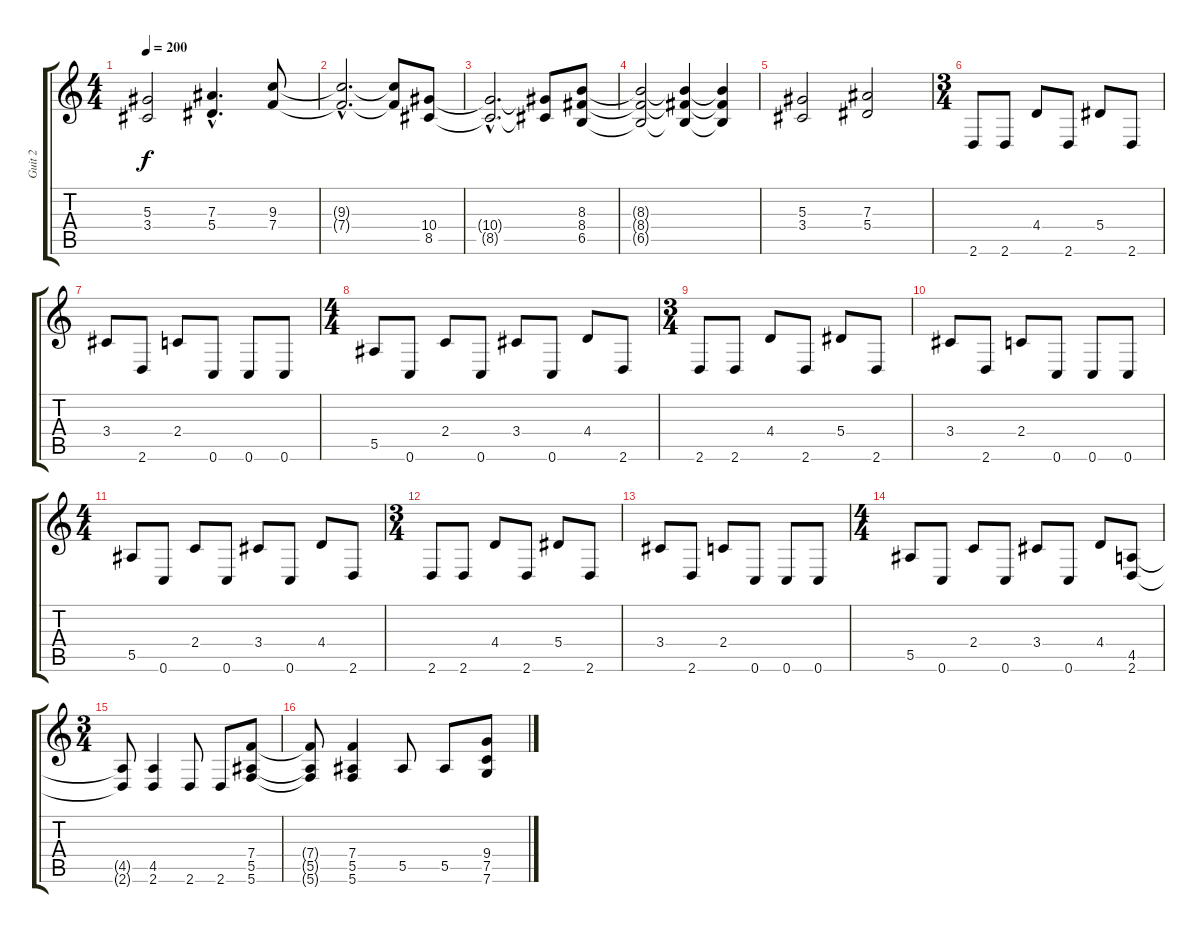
\track ("Guit 2" "Guit 2") {instrument distortionguitar}
\staff {score tabs}
\tuning (C4 G3 Eb3 Bb2 F2 C2) {hide}
\ts (4 4)
\tempo 200
\clef g2
\ks c
(5.3 3.4).2{dy f} (7.3{hac} 5.4{hac}).4{d} (9.3 7.4).8 |
(9.3{hac t} 7.4{hac t}).2{d} (9.3{t} 7.4{t}).8 (10.4 8.5).8 |
(10.4{hac t} 8.5{hac t}).2{d} (10.4{t} 8.5{t}).8 (8.3 8.4 6.5).8 |
(8.3{t} 8.4{t} 6.5{t}).2 (8.3{t} 8.4{t} 6.5{t}).4 (8.3{t} 8.4{t} 6.5{t}).4 |
(5.3 3.4).2 (7.3 5.4).2 |
\ts (3 4)
2.6.8 2.6.8 4.4.8 2.6.8 5.4.8 2.6.8 |
3.4.8 2.6.8 2.4.8 0.6.8 0.6.8 0.6.8 |
\ts (4 4)
5.5.8 0.6.8 2.4.8 0.6.8 3.4.8 0.6.8 4.4.8 2.6.8 |
\ts (3 4)
2.6.8 2.6.8 4.4.8 2.6.8 5.4.8 2.6.8 |
3.4.8 2.6.8 2.4.8 0.6.8 0.6.8 0.6.8 |
\ts (4 4)
5.5.8 0.6.8 2.4.8 0.6.8 3.4.8 0.6.8 4.4.8 2.6.8 |
\ts (3 4)
2.6.8 2.6.8 4.4.8 2.6.8 5.4.8 2.6.8 |
3.4.8 2.6.8 2.4.8 0.6.8 0.6.8 0.6.8 |
\ts (4 4)
5.5.8 0.6.8 2.4.8 0.6.8 3.4.8 0.6.8 4.4.8 (4.5 2.6).8 |
\ts (3 4)
(4.5{t} 2.6{t}).8 (4.5 2.6).4 2.6.8 2.6.8 (7.4 5.5 5.6).8 |
(7.4{t} 5.5{t} 5.6{t}).8 (7.4 5.5 5.6).4 5.5.8 5.5.8 (9.4 7.5 7.6).8
